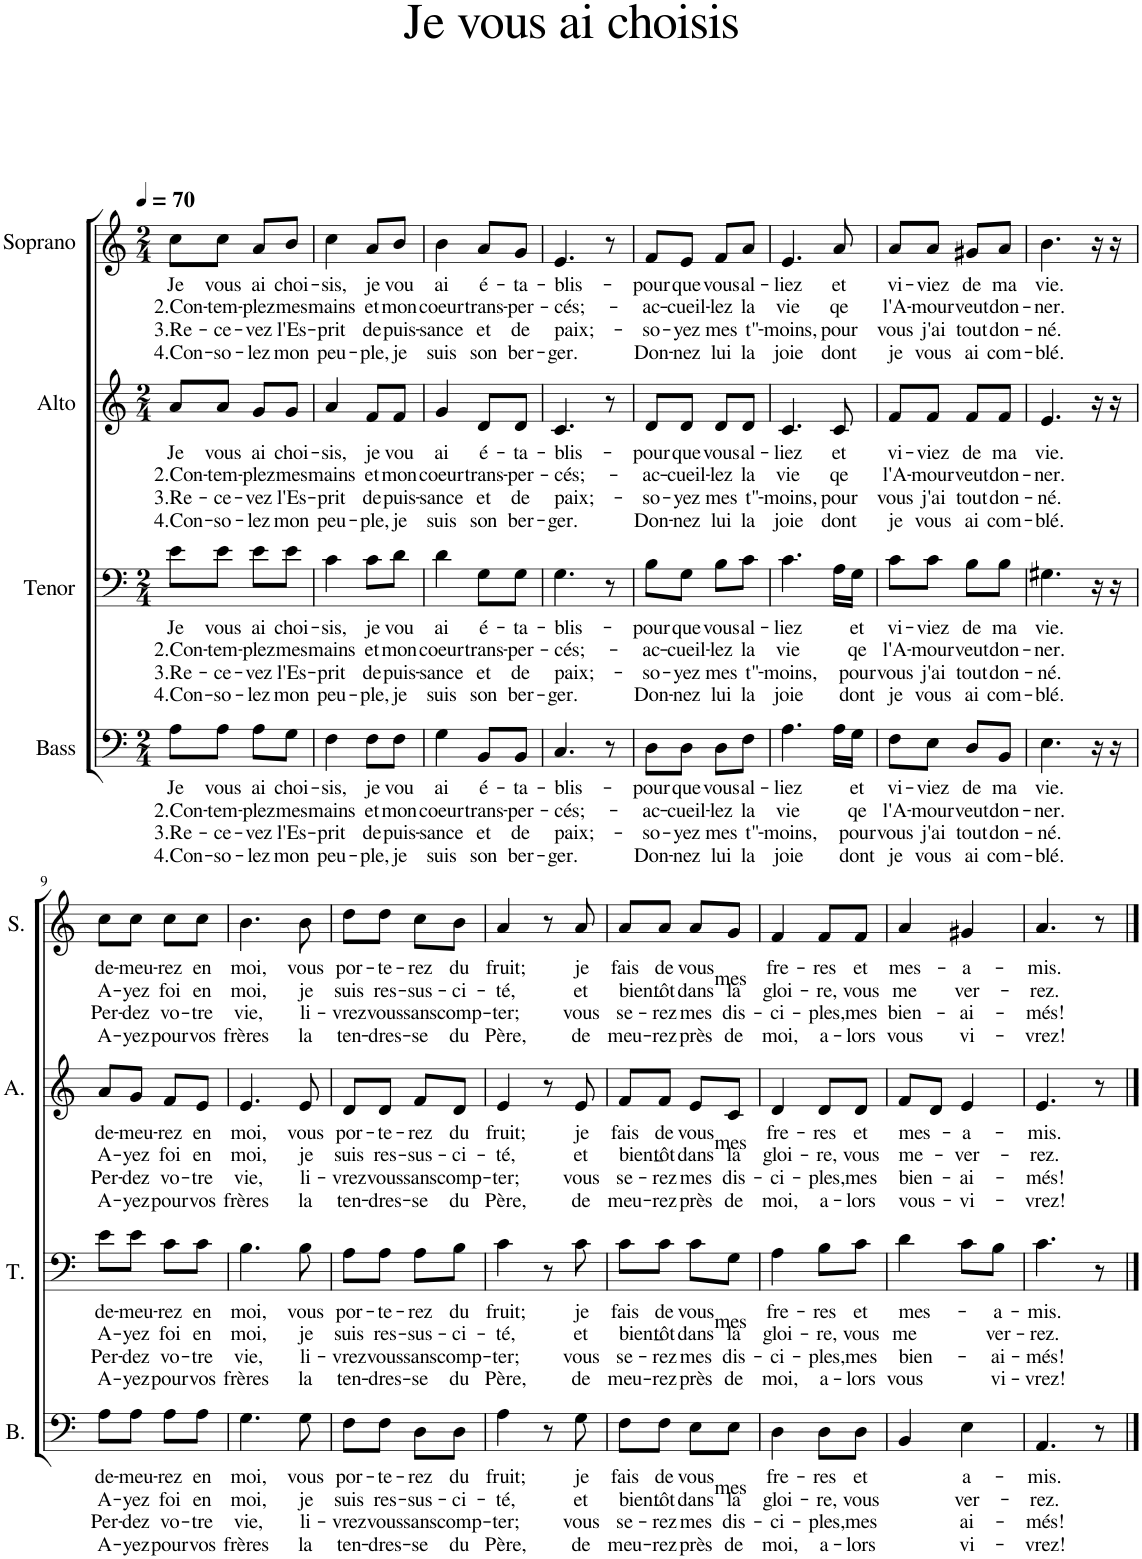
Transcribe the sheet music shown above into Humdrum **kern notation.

**kern	**text	**text	**text	**text	**kern	**text	**text	**text	**text	**kern	**text	**text	**text	**text	**kern	**text	**text	**text	**text
*part4	*part4	*part4	*part4	*part4	*part3	*part3	*part3	*part3	*part3	*part2	*part2	*part2	*part2	*part2	*part1	*part1	*part1	*part1	*part1
*staff4	*staff4	*staff4	*staff4	*staff4	*staff3	*staff3	*staff3	*staff3	*staff3	*staff2	*staff2	*staff2	*staff2	*staff2	*staff1	*staff1	*staff1	*staff1	*staff1
*I"Bass	*	*	*	*	*I"Tenor	*	*	*	*	*I"Alto	*	*	*	*	*I"Soprano	*	*	*	*
*I'B.	*	*	*	*	*I'T.	*	*	*	*	*I'A.	*	*	*	*	*I'S.	*	*	*	*
*clefF4	*	*	*	*	*clefF4	*	*	*	*	*clefG2	*	*	*	*	*clefG2	*	*	*	*
*k[]	*	*	*	*	*k[]	*	*	*	*	*k[]	*	*	*	*	*k[]	*	*	*	*
*M2/4	*	*	*	*	*M2/4	*	*	*	*	*M2/4	*	*	*	*	*M2/4	*	*	*	*
*MM70	*	*	*	*	*MM70	*	*	*	*	*MM70	*	*	*	*	*MM70	*	*	*	*
=1	=1	=1	=1	=1	=1	=1	=1	=1	=1	=1	=1	=1	=1	=1	=1	=1	=1	=1	=1
!	!LO:LY:b	!LO:LY:b	!LO:LY:b	!LO:LY:b	!	!LO:LY:b	!LO:LY:b	!LO:LY:b	!LO:LY:b	!	!LO:LY:b	!LO:LY:b	!LO:LY:b	!LO:LY:b	!	!LO:LY:b	!LO:LY:b	!LO:LY:b	!LO:LY:b
8A\L	Je	2.Con-	3.Re-	4.Con-	8e\L	Je	2.Con-	3.Re-	4.Con-	8a/L	Je	2.Con-	3.Re-	4.Con-	8cc\L	Je	2.Con-	3.Re-	4.Con-
!	!LO:LY:b	!LO:LY:b	!LO:LY:b	!LO:LY:b	!	!LO:LY:b	!LO:LY:b	!LO:LY:b	!LO:LY:b	!	!LO:LY:b	!LO:LY:b	!LO:LY:b	!LO:LY:b	!	!LO:LY:b	!LO:LY:b	!LO:LY:b	!LO:LY:b
8A\J	vous	-tem-	-ce-	-so-	8e\J	vous	-tem-	-ce-	-so-	8a/J	vous	-tem-	-ce-	-so-	8cc\J	vous	-tem-	-ce-	-so-
!	!LO:LY:b	!LO:LY:b	!LO:LY:b	!LO:LY:b	!	!LO:LY:b	!LO:LY:b	!LO:LY:b	!LO:LY:b	!	!LO:LY:b	!LO:LY:b	!LO:LY:b	!LO:LY:b	!	!LO:LY:b	!LO:LY:b	!LO:LY:b	!LO:LY:b
8A\L	ai	-plez	-vez	-lez	8e\L	ai	-plez	-vez	-lez	8g/L	ai	-plez	-vez	-lez	8a/L	ai	-plez	-vez	-lez
!	!LO:LY:b	!LO:LY:b	!LO:LY:b	!LO:LY:b	!	!LO:LY:b	!LO:LY:b	!LO:LY:b	!LO:LY:b	!	!LO:LY:b	!LO:LY:b	!LO:LY:b	!LO:LY:b	!	!LO:LY:b	!LO:LY:b	!LO:LY:b	!LO:LY:b
8G\J	choi-	mes	l'Es-	mon	8e\J	choi-	mes	l'Es-	mon	8g/J	choi-	mes	l'Es-	mon	8b/J	choi-	mes	l'Es-	mon
=2	=2	=2	=2	=2	=2	=2	=2	=2	=2	=2	=2	=2	=2	=2	=2	=2	=2	=2	=2
!	!LO:LY:b	!LO:LY:b	!LO:LY:b	!LO:LY:b	!	!LO:LY:b	!LO:LY:b	!LO:LY:b	!LO:LY:b	!	!LO:LY:b	!LO:LY:b	!LO:LY:b	!LO:LY:b	!	!LO:LY:b	!LO:LY:b	!LO:LY:b	!LO:LY:b
4F\	-sis,	mains	-prit	peu-	4c\	-sis,	mains	-prit	peu-	4a/	-sis,	mains	-prit	peu-	4cc\	-sis,	mains	-prit	peu-
!	!LO:LY:b	!LO:LY:b	!LO:LY:b	!LO:LY:b	!	!LO:LY:b	!LO:LY:b	!LO:LY:b	!LO:LY:b	!	!LO:LY:b	!LO:LY:b	!LO:LY:b	!LO:LY:b	!	!LO:LY:b	!LO:LY:b	!LO:LY:b	!LO:LY:b
8F\L	je	et	de	-ple,	8c\L	je	et	de	-ple,	8f/L	je	et	de	-ple,	8a/L	je	et	de	-ple,
!	!LO:LY:b	!LO:LY:b	!LO:LY:b	!LO:LY:b	!	!LO:LY:b	!LO:LY:b	!LO:LY:b	!LO:LY:b	!	!LO:LY:b	!LO:LY:b	!LO:LY:b	!LO:LY:b	!	!LO:LY:b	!LO:LY:b	!LO:LY:b	!LO:LY:b
8F\J	vou	mon	puis-	je	8d\J	vou	mon	puis-	je	8f/J	vou	mon	puis-	je	8b/J	vou	mon	puis-	je
=3	=3	=3	=3	=3	=3	=3	=3	=3	=3	=3	=3	=3	=3	=3	=3	=3	=3	=3	=3
!	!LO:LY:b	!LO:LY:b	!LO:LY:b	!LO:LY:b	!	!LO:LY:b	!LO:LY:b	!LO:LY:b	!LO:LY:b	!	!LO:LY:b	!LO:LY:b	!LO:LY:b	!LO:LY:b	!	!LO:LY:b	!LO:LY:b	!LO:LY:b	!LO:LY:b
4G\	ai	coeur	-sance	suis	4d\	ai	coeur	-sance	suis	4g/	ai	coeur	-sance	suis	4b\	ai	coeur	-sance	suis
!	!LO:LY:b	!LO:LY:b	!LO:LY:b	!LO:LY:b	!	!LO:LY:b	!LO:LY:b	!LO:LY:b	!LO:LY:b	!	!LO:LY:b	!LO:LY:b	!LO:LY:b	!LO:LY:b	!	!LO:LY:b	!LO:LY:b	!LO:LY:b	!LO:LY:b
8BB/L	é-	trans-	et	son	8G\L	é-	trans-	et	son	8d/L	é-	trans-	et	son	8a/L	é-	trans-	et	son
!	!LO:LY:b	!LO:LY:b	!LO:LY:b	!LO:LY:b	!	!LO:LY:b	!LO:LY:b	!LO:LY:b	!LO:LY:b	!	!LO:LY:b	!LO:LY:b	!LO:LY:b	!LO:LY:b	!	!LO:LY:b	!LO:LY:b	!LO:LY:b	!LO:LY:b
8BB/J	-ta-	-per-	de	ber-	8G\J	-ta-	-per-	de	ber-	8d/J	-ta-	-per-	de	ber-	8g/J	-ta-	-per-	de	ber-
=4	=4	=4	=4	=4	=4	=4	=4	=4	=4	=4	=4	=4	=4	=4	=4	=4	=4	=4	=4
!	!LO:LY:b	!LO:LY:b	!LO:LY:b	!LO:LY:b	!	!LO:LY:b	!LO:LY:b	!LO:LY:b	!LO:LY:b	!	!LO:LY:b	!LO:LY:b	!LO:LY:b	!LO:LY:b	!	!LO:LY:b	!LO:LY:b	!LO:LY:b	!LO:LY:b
4.C/	-blis-	-cés;-	paix;-	-ger.	4.G\	-blis-	-cés;-	paix;-	-ger.	4.c/	-blis-	-cés;-	paix;-	-ger.	4.e/	-blis-	-cés;-	paix;-	-ger.
8r	.	.	.	.	8r	.	.	.	.	8r	.	.	.	.	8r	.	.	.	.
=5	=5	=5	=5	=5	=5	=5	=5	=5	=5	=5	=5	=5	=5	=5	=5	=5	=5	=5	=5
!	!LO:LY:b	!LO:LY:b	!LO:LY:b	!LO:LY:b	!	!LO:LY:b	!LO:LY:b	!LO:LY:b	!LO:LY:b	!	!LO:LY:b	!LO:LY:b	!LO:LY:b	!LO:LY:b	!	!LO:LY:b	!LO:LY:b	!LO:LY:b	!LO:LY:b
8D\L	pour	-ac-	-so-	Don-	8B\L	pour	-ac-	-so-	Don-	8d/L	pour	-ac-	-so-	Don-	8f/L	pour	-ac-	-so-	Don-
!	!LO:LY:b	!LO:LY:b	!LO:LY:b	!LO:LY:b	!	!LO:LY:b	!LO:LY:b	!LO:LY:b	!LO:LY:b	!	!LO:LY:b	!LO:LY:b	!LO:LY:b	!LO:LY:b	!	!LO:LY:b	!LO:LY:b	!LO:LY:b	!LO:LY:b
8D\J	que	-cueil-	-yez	-nez	8G\J	que	-cueil-	-yez	-nez	8d/J	que	-cueil-	-yez	-nez	8e/J	que	-cueil-	-yez	-nez
!	!LO:LY:b	!LO:LY:b	!LO:LY:b	!LO:LY:b	!	!LO:LY:b	!LO:LY:b	!LO:LY:b	!LO:LY:b	!	!LO:LY:b	!LO:LY:b	!LO:LY:b	!LO:LY:b	!	!LO:LY:b	!LO:LY:b	!LO:LY:b	!LO:LY:b
8D\L	vous	-lez	mes	lui	8B\L	vous	-lez	mes	lui	8d/L	vous	-lez	mes	lui	8f/L	vous	-lez	mes	lui
!	!LO:LY:b	!LO:LY:b	!LO:LY:b	!LO:LY:b	!	!LO:LY:b	!LO:LY:b	!LO:LY:b	!LO:LY:b	!	!LO:LY:b	!LO:LY:b	!LO:LY:b	!LO:LY:b	!	!LO:LY:b	!LO:LY:b	!LO:LY:b	!LO:LY:b
8F\J	al-	la	t"-	la	8c\J	al-	la	t"-	la	8d/J	al-	la	t"-	la	8a/J	al-	la	t"-	la
=6	=6	=6	=6	=6	=6	=6	=6	=6	=6	=6	=6	=6	=6	=6	=6	=6	=6	=6	=6
!	!LO:LY:b	!LO:LY:b	!LO:LY:b	!LO:LY:b	!	!LO:LY:b	!LO:LY:b	!LO:LY:b	!LO:LY:b	!	!LO:LY:b	!LO:LY:b	!LO:LY:b	!LO:LY:b	!	!LO:LY:b	!LO:LY:b	!LO:LY:b	!LO:LY:b
4.A\	-liez	vie	-moins,	joie	4.c\	-liez	vie	-moins,	joie	4.c/	-liez	vie	-moins,	joie	4.e/	-liez	vie	-moins,	joie
!	!	!	!	!	!	!	!	!	!	!	!LO:LY:b	!LO:LY:b	!LO:LY:b	!LO:LY:b	!	!LO:LY:b	!LO:LY:b	!LO:LY:b	!LO:LY:b
16A\LL	.	.	.	.	16A\LL	.	.	.	.	8c/	et	qe	pour	dont	8a/	et	qe	pour	dont
!	!LO:LY:b	!LO:LY:b	!LO:LY:b	!LO:LY:b	!	!LO:LY:b	!LO:LY:b	!LO:LY:b	!LO:LY:b	!	!	!	!	!	!	!	!	!	!
16G\JJ	et	qe	pour	dont	16G\JJ	et	qe	pour	dont	.	.	.	.	.	.	.	.	.	.
=7	=7	=7	=7	=7	=7	=7	=7	=7	=7	=7	=7	=7	=7	=7	=7	=7	=7	=7	=7
!	!LO:LY:b	!LO:LY:b	!LO:LY:b	!LO:LY:b	!	!LO:LY:b	!LO:LY:b	!LO:LY:b	!LO:LY:b	!	!LO:LY:b	!LO:LY:b	!LO:LY:b	!LO:LY:b	!	!LO:LY:b	!LO:LY:b	!LO:LY:b	!LO:LY:b
8F\L	vi-	l'A-	vous	je	8c\L	vi-	l'A-	vous	je	8f/L	vi-	l'A-	vous	je	8a/L	vi-	l'A-	vous	je
!	!LO:LY:b	!LO:LY:b	!LO:LY:b	!LO:LY:b	!	!LO:LY:b	!LO:LY:b	!LO:LY:b	!LO:LY:b	!	!LO:LY:b	!LO:LY:b	!LO:LY:b	!LO:LY:b	!	!LO:LY:b	!LO:LY:b	!LO:LY:b	!LO:LY:b
8E\J	-viez	-mour	j'ai	vous	8c\J	-viez	-mour	j'ai	vous	8f/J	-viez	-mour	j'ai	vous	8a/J	-viez	-mour	j'ai	vous
!	!LO:LY:b	!LO:LY:b	!LO:LY:b	!LO:LY:b	!	!LO:LY:b	!LO:LY:b	!LO:LY:b	!LO:LY:b	!	!LO:LY:b	!LO:LY:b	!LO:LY:b	!LO:LY:b	!	!LO:LY:b	!LO:LY:b	!LO:LY:b	!LO:LY:b
8D/L	de	veut	tout	ai	8B\L	de	veut	tout	ai	8f/L	de	veut	tout	ai	8g#X/L	de	veut	tout	ai
!	!LO:LY:b	!LO:LY:b	!LO:LY:b	!LO:LY:b	!	!LO:LY:b	!LO:LY:b	!LO:LY:b	!LO:LY:b	!	!LO:LY:b	!LO:LY:b	!LO:LY:b	!LO:LY:b	!	!LO:LY:b	!LO:LY:b	!LO:LY:b	!LO:LY:b
8BB/J	ma	don-	don-	com-	8B\J	ma	don-	don-	com-	8f/J	ma	don-	don-	com-	8a/J	ma	don-	don-	com-
=8	=8	=8	=8	=8	=8	=8	=8	=8	=8	=8	=8	=8	=8	=8	=8	=8	=8	=8	=8
!	!LO:LY:b	!LO:LY:b	!LO:LY:b	!LO:LY:b	!	!LO:LY:b	!LO:LY:b	!LO:LY:b	!LO:LY:b	!	!LO:LY:b	!LO:LY:b	!LO:LY:b	!LO:LY:b	!	!LO:LY:b	!LO:LY:b	!LO:LY:b	!LO:LY:b
4.E\	vie.	-ner.	-né.	-blé.	4.G#X\	vie.	-ner.	-né.	-blé.	4.e/	vie.	-ner.	-né.	-blé.	4.b\	vie.	-ner.	-né.	-blé.
16r	.	.	.	.	16r	.	.	.	.	16r	.	.	.	.	16r	.	.	.	.
16r	.	.	.	.	16r	.	.	.	.	16r	.	.	.	.	16r	.	.	.	.
!!LO:LB:g=z
=9	=9	=9	=9	=9	=9	=9	=9	=9	=9	=9	=9	=9	=9	=9	=9	=9	=9	=9	=9
!	!LO:LY:b	!LO:LY:b	!LO:LY:b	!LO:LY:b	!	!LO:LY:b	!LO:LY:b	!LO:LY:b	!LO:LY:b	!	!LO:LY:b	!LO:LY:b	!LO:LY:b	!LO:LY:b	!	!LO:LY:b	!LO:LY:b	!LO:LY:b	!LO:LY:b
8A\L	de-	A-	Per-	A-	8e\L	de-	A-	Per-	A-	8a/L	de-	A-	Per-	A-	8cc\L	de-	A-	Per-	A-
!	!LO:LY:b	!LO:LY:b	!LO:LY:b	!LO:LY:b	!	!LO:LY:b	!LO:LY:b	!LO:LY:b	!LO:LY:b	!	!LO:LY:b	!LO:LY:b	!LO:LY:b	!LO:LY:b	!	!LO:LY:b	!LO:LY:b	!LO:LY:b	!LO:LY:b
8A\J	-meu-	-yez	-dez	-yez	8e\J	-meu-	-yez	-dez	-yez	8g/J	-meu-	-yez	-dez	-yez	8cc\J	-meu-	-yez	-dez	-yez
!	!LO:LY:b	!LO:LY:b	!LO:LY:b	!LO:LY:b	!	!LO:LY:b	!LO:LY:b	!LO:LY:b	!LO:LY:b	!	!LO:LY:b	!LO:LY:b	!LO:LY:b	!LO:LY:b	!	!LO:LY:b	!LO:LY:b	!LO:LY:b	!LO:LY:b
8A\L	-rez	foi	vo-	pour	8c\L	-rez	foi	vo-	pour	8f/L	-rez	foi	vo-	pour	8cc\L	-rez	foi	vo-	pour
!	!LO:LY:b	!LO:LY:b	!LO:LY:b	!LO:LY:b	!	!LO:LY:b	!LO:LY:b	!LO:LY:b	!LO:LY:b	!	!LO:LY:b	!LO:LY:b	!LO:LY:b	!LO:LY:b	!	!LO:LY:b	!LO:LY:b	!LO:LY:b	!LO:LY:b
8A\J	en	en	-tre	vos	8c\J	en	en	-tre	vos	8e/J	en	en	-tre	vos	8cc\J	en	en	-tre	vos
=10	=10	=10	=10	=10	=10	=10	=10	=10	=10	=10	=10	=10	=10	=10	=10	=10	=10	=10	=10
!	!LO:LY:b	!LO:LY:b	!LO:LY:b	!LO:LY:b	!	!LO:LY:b	!LO:LY:b	!LO:LY:b	!LO:LY:b	!	!LO:LY:b	!LO:LY:b	!LO:LY:b	!LO:LY:b	!	!LO:LY:b	!LO:LY:b	!LO:LY:b	!LO:LY:b
4.G\	moi,	moi,	vie,	frères	4.B\	moi,	moi,	vie,	frères	4.e/	moi,	moi,	vie,	frères	4.b\	moi,	moi,	vie,	frères
!	!LO:LY:b	!LO:LY:b	!LO:LY:b	!LO:LY:b	!	!LO:LY:b	!LO:LY:b	!LO:LY:b	!LO:LY:b	!	!LO:LY:b	!LO:LY:b	!LO:LY:b	!LO:LY:b	!	!LO:LY:b	!LO:LY:b	!LO:LY:b	!LO:LY:b
8G\	vous	je	li-	la	8B\	vous	je	li-	la	8e/	vous	je	li-	la	8b\	vous	je	li-	la
=11	=11	=11	=11	=11	=11	=11	=11	=11	=11	=11	=11	=11	=11	=11	=11	=11	=11	=11	=11
!	!LO:LY:b	!LO:LY:b	!LO:LY:b	!LO:LY:b	!	!LO:LY:b	!LO:LY:b	!LO:LY:b	!LO:LY:b	!	!LO:LY:b	!LO:LY:b	!LO:LY:b	!LO:LY:b	!	!LO:LY:b	!LO:LY:b	!LO:LY:b	!LO:LY:b
8F\L	por-	suis	-vrez	ten-	8A\L	por-	suis	-vrez	ten-	8d/L	por-	suis	-vrez	ten-	8dd\L	por-	suis	-vrez	ten-
!	!LO:LY:b	!LO:LY:b	!LO:LY:b	!LO:LY:b	!	!LO:LY:b	!LO:LY:b	!LO:LY:b	!LO:LY:b	!	!LO:LY:b	!LO:LY:b	!LO:LY:b	!LO:LY:b	!	!LO:LY:b	!LO:LY:b	!LO:LY:b	!LO:LY:b
8F\J	-te-	res-	vous	-dres-	8A\J	-te-	res-	vous	-dres-	8d/J	-te-	res-	vous	-dres-	8dd\J	-te-	res-	vous	-dres-
!	!LO:LY:b	!LO:LY:b	!LO:LY:b	!LO:LY:b	!	!LO:LY:b	!LO:LY:b	!LO:LY:b	!LO:LY:b	!	!LO:LY:b	!LO:LY:b	!LO:LY:b	!LO:LY:b	!	!LO:LY:b	!LO:LY:b	!LO:LY:b	!LO:LY:b
8D\L	-rez	-sus-	sans	-se	8A\L	-rez	-sus-	sans	-se	8f/L	-rez	-sus-	sans	-se	8cc\L	-rez	-sus-	sans	-se
!	!LO:LY:b	!LO:LY:b	!LO:LY:b	!LO:LY:b	!	!LO:LY:b	!LO:LY:b	!LO:LY:b	!LO:LY:b	!	!LO:LY:b	!LO:LY:b	!LO:LY:b	!LO:LY:b	!	!LO:LY:b	!LO:LY:b	!LO:LY:b	!LO:LY:b
8D\J	du	-ci-	comp-	du	8B\J	du	-ci-	comp-	du	8d/J	du	-ci-	comp-	du	8b\J	du	-ci-	comp-	du
=12	=12	=12	=12	=12	=12	=12	=12	=12	=12	=12	=12	=12	=12	=12	=12	=12	=12	=12	=12
!	!LO:LY:b	!LO:LY:b	!LO:LY:b	!LO:LY:b	!	!LO:LY:b	!LO:LY:b	!LO:LY:b	!LO:LY:b	!	!LO:LY:b	!LO:LY:b	!LO:LY:b	!LO:LY:b	!	!LO:LY:b	!LO:LY:b	!LO:LY:b	!LO:LY:b
4A\	fruit;	-té,	-ter;	Père,	4c\	fruit;	-té,	-ter;	Père,	4e/	fruit;	-té,	-ter;	Père,	4a/	fruit;	-té,	-ter;	Père,
8r	.	.	.	.	8r	.	.	.	.	8r	.	.	.	.	8r	.	.	.	.
!	!LO:LY:b	!LO:LY:b	!LO:LY:b	!LO:LY:b	!	!LO:LY:b	!LO:LY:b	!LO:LY:b	!LO:LY:b	!	!LO:LY:b	!LO:LY:b	!LO:LY:b	!LO:LY:b	!	!LO:LY:b	!LO:LY:b	!LO:LY:b	!LO:LY:b
8G\	je	et	vous	de	8c\	je	et	vous	de	8e/	je	et	vous	de	8a/	je	et	vous	de
=13	=13	=13	=13	=13	=13	=13	=13	=13	=13	=13	=13	=13	=13	=13	=13	=13	=13	=13	=13
!	!LO:LY:b	!LO:LY:b	!LO:LY:b	!LO:LY:b	!	!LO:LY:b	!LO:LY:b	!LO:LY:b	!LO:LY:b	!	!LO:LY:b	!LO:LY:b	!LO:LY:b	!LO:LY:b	!	!LO:LY:b	!LO:LY:b	!LO:LY:b	!LO:LY:b
8F\L	fais	bien	se-	meu-	8c\L	fais	bien	se-	meu-	8f/L	fais	bien	se-	meu-	8a/L	fais	bien	se-	meu-
!	!LO:LY:b	!LO:LY:b	!LO:LY:b	!LO:LY:b	!	!LO:LY:b	!LO:LY:b	!LO:LY:b	!LO:LY:b	!	!LO:LY:b	!LO:LY:b	!LO:LY:b	!LO:LY:b	!	!LO:LY:b	!LO:LY:b	!LO:LY:b	!LO:LY:b
8F\J	de	tôt	-rez	-rez	8c\J	de	tôt	-rez	-rez	8f/J	de	tôt	-rez	-rez	8a/J	de	tôt	-rez	-rez
!	!LO:LY:b	!LO:LY:b	!LO:LY:b	!LO:LY:b	!	!LO:LY:b	!LO:LY:b	!LO:LY:b	!LO:LY:b	!	!LO:LY:b	!LO:LY:b	!LO:LY:b	!LO:LY:b	!	!LO:LY:b	!LO:LY:b	!LO:LY:b	!LO:LY:b
8E\L	vous	dans	mes	près	8c\L	vous	dans	mes	près	8e/L	vous	dans	mes	près	8a/L	vous	dans	mes	près
!	!LO:LY:b	!LO:LY:b	!LO:LY:b	!LO:LY:b	!	!LO:LY:b	!LO:LY:b	!LO:LY:b	!LO:LY:b	!	!LO:LY:b	!LO:LY:b	!LO:LY:b	!LO:LY:b	!	!LO:LY:b	!LO:LY:b	!LO:LY:b	!LO:LY:b
8E\J	mes	la	dis-	de	8G\J	mes	la	dis-	de	8c/J	mes	la	dis-	de	8g/J	mes	la	dis-	de
=14	=14	=14	=14	=14	=14	=14	=14	=14	=14	=14	=14	=14	=14	=14	=14	=14	=14	=14	=14
!	!LO:LY:b	!LO:LY:b	!LO:LY:b	!LO:LY:b	!	!LO:LY:b	!LO:LY:b	!LO:LY:b	!LO:LY:b	!	!LO:LY:b	!LO:LY:b	!LO:LY:b	!LO:LY:b	!	!LO:LY:b	!LO:LY:b	!LO:LY:b	!LO:LY:b
4D\	fre-	gloi-	-ci-	moi,	4A\	fre-	gloi-	-ci-	moi,	4d/	fre-	gloi-	-ci-	moi,	4f/	fre-	gloi-	-ci-	moi,
!	!LO:LY:b	!LO:LY:b	!LO:LY:b	!LO:LY:b	!	!LO:LY:b	!LO:LY:b	!LO:LY:b	!LO:LY:b	!	!LO:LY:b	!LO:LY:b	!LO:LY:b	!LO:LY:b	!	!LO:LY:b	!LO:LY:b	!LO:LY:b	!LO:LY:b
8D\L	-res	-re,	-ples,	a-	8B\L	-res	-re,	-ples,	a-	8d/L	-res	-re,	-ples,	a-	8f/L	-res	-re,	-ples,	a-
!	!LO:LY:b	!LO:LY:b	!LO:LY:b	!LO:LY:b	!	!LO:LY:b	!LO:LY:b	!LO:LY:b	!LO:LY:b	!	!LO:LY:b	!LO:LY:b	!LO:LY:b	!LO:LY:b	!	!LO:LY:b	!LO:LY:b	!LO:LY:b	!LO:LY:b
8D\J	et	vous	mes	-lors	8c\J	et	vous	mes	-lors	8d/J	et	vous	mes	-lors	8f/J	et	vous	mes	-lors
=15	=15	=15	=15	=15	=15	=15	=15	=15	=15	=15	=15	=15	=15	=15	=15	=15	=15	=15	=15
!	!	!	!	!	!	!LO:LY:b	!LO:LY:b	!LO:LY:b	!LO:LY:b	!	!LO:LY:b	!LO:LY:b	!LO:LY:b	!LO:LY:b	!	!LO:LY:b	!LO:LY:b	!LO:LY:b	!LO:LY:b
4BB/	.	.	.	.	4d\	mes-	me	bien-	vous	8f/L	mes-	me-	bien-	vous-	4a/	mes-	me	bien-	vous
.	.	.	.	.	.	.	.	.	.	8d/J	.	.	.	.	.	.	.	.	.
!	!LO:LY:b	!LO:LY:b	!LO:LY:b	!LO:LY:b	!	!	!	!	!	!	!LO:LY:b	!LO:LY:b	!LO:LY:b	!LO:LY:b	!	!LO:LY:b	!LO:LY:b	!LO:LY:b	!LO:LY:b
4E\	-a-	ver-	-ai-	vi-	8c\L	.	.	.	.	4e/	-a-	ver-	-ai-	vi-	4g#X/	-a-	ver-	-ai-	vi-
!	!	!	!	!	!	!LO:LY:b	!LO:LY:b	!LO:LY:b	!LO:LY:b	!	!	!	!	!	!	!	!	!	!
.	.	.	.	.	8B\J	-a-	ver-	-ai-	vi-	.	.	.	.	.	.	.	.	.	.
=16	=16	=16	=16	=16	=16	=16	=16	=16	=16	=16	=16	=16	=16	=16	=16	=16	=16	=16	=16
!	!LO:LY:b	!LO:LY:b	!LO:LY:b	!LO:LY:b	!	!LO:LY:b	!LO:LY:b	!LO:LY:b	!LO:LY:b	!	!LO:LY:b	!LO:LY:b	!LO:LY:b	!LO:LY:b	!	!LO:LY:b	!LO:LY:b	!LO:LY:b	!LO:LY:b
4.AA/	-mis.	-rez.	-més!	-vrez!	4.c\	-mis.	-rez.	-més!	-vrez!	4.e/	-mis.	-rez.	-més!	-vrez!	4.a/	-mis.	-rez.	-més!	-vrez!
8r	.	.	.	.	8r	.	.	.	.	8r	.	.	.	.	8r	.	.	.	.
==	==	==	==	==	==	==	==	==	==	==	==	==	==	==	==	==	==	==	==
*-	*-	*-	*-	*-	*-	*-	*-	*-	*-	*-	*-	*-	*-	*-	*-	*-	*-	*-	*-
